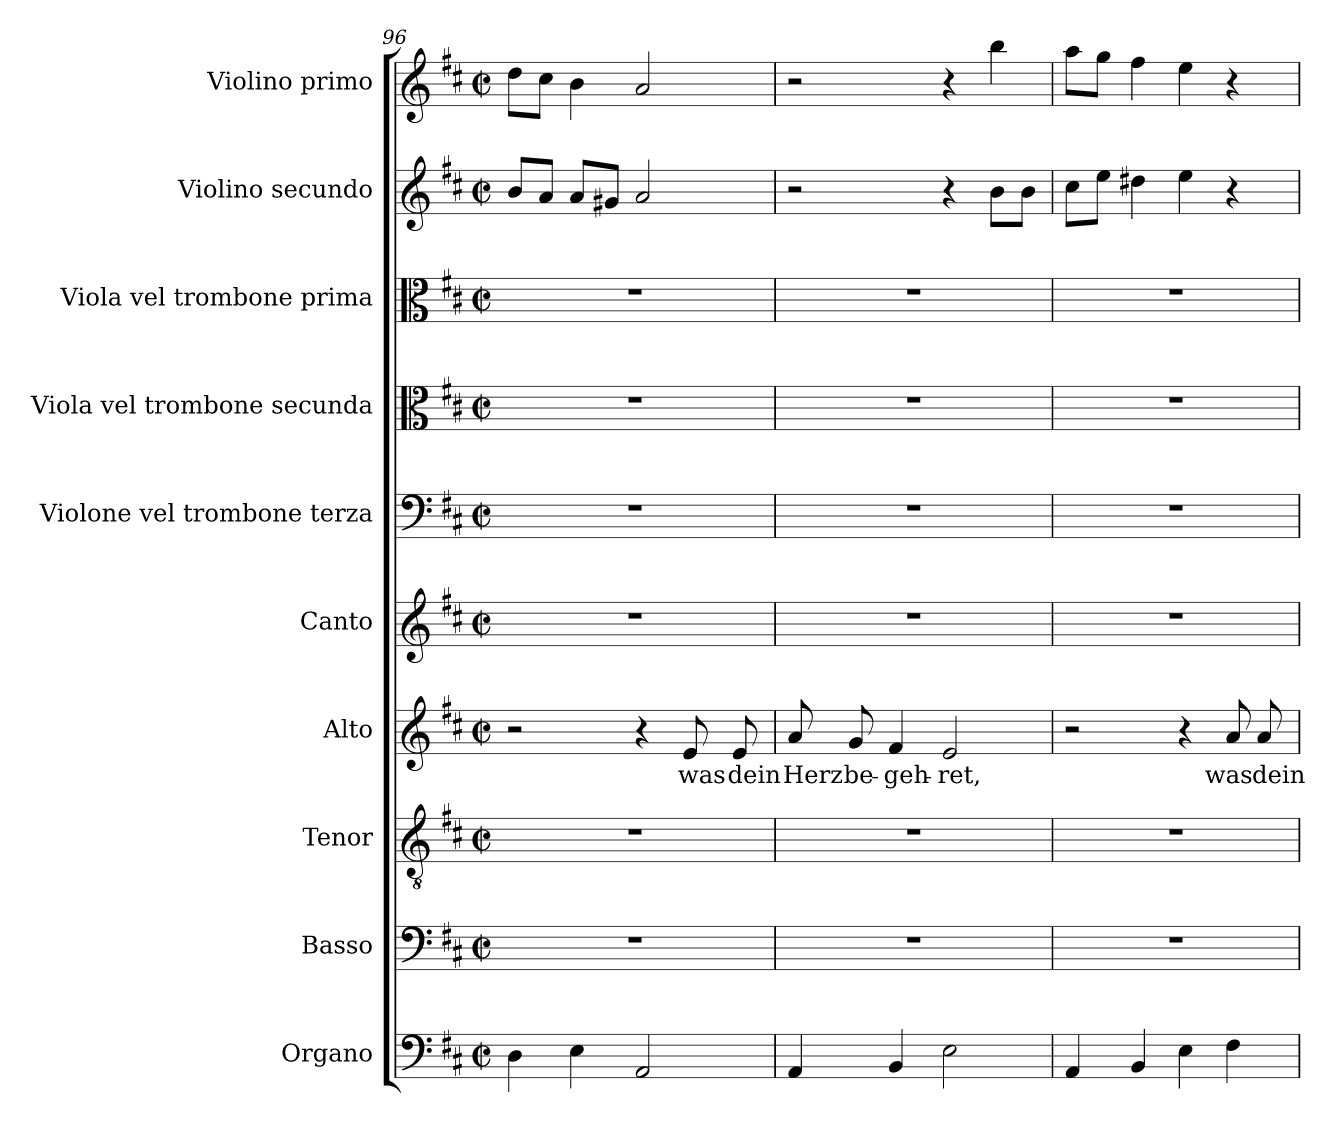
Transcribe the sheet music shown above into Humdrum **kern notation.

**kern	**kern	**kern	**kern	**text	**kern	**kern	**kern	**kern	**kern	**kern
*part10	*part9	*part8	*part7	*part7	*part6	*part5	*part4	*part3	*part2	*part1
*staff10	*staff9	*staff8	*staff7	*staff7	*staff6	*staff5	*staff4	*staff3	*staff2	*staff1
*I"Organo	*I"Basso	*I"Tenor	*I"Alto	*	*I"Canto	*I"Violone vel trombone  terza	*I"Viola vel trombone secunda	*I"Viola vel trombone prima	*I"Violino secundo	*I"Violino primo
*	*I'B	*I'T	*I'A	*	*I'C	*I'Vn	*I'Va2	*I'Va1	*I'Vi2	*I'Vi1
*clefF4	*clefF4	*clefGv2	*clefG2	*	*clefG2	*clefF4	*clefC3	*clefC3	*clefG2	*clefG2
*k[f#c#]	*k[f#c#]	*k[f#c#]	*k[f#c#]	*	*k[f#c#]	*k[f#c#]	*k[f#c#]	*k[f#c#]	*k[f#c#]	*k[f#c#]
*D:	*D:	*D:	*D:	*	*D:	*D:	*D:	*D:	*D:	*D:
*M2/2	*M2/2	*M2/2	*M2/2	*	*M2/2	*M2/2	*M2/2	*M2/2	*M2/2	*M2/2
*met(c|)	*met(c|)	*met(c|)	*met(c|)	*	*met(c|)	*met(c|)	*met(c|)	*met(c|)	*met(c|)	*met(c|)
=96	=96	=96	=96	=96	=96	=96	=96	=96	=96	=96
4D\	1r	1r	2r	.	1r	1r	1r	1r	8b/L	8dd\L
.	.	.	.	.	.	.	.	.	8a/J	8cc#\J
4E\	.	.	.	.	.	.	.	.	8a/L	4b\
.	.	.	.	.	.	.	.	.	8g#X/J	.
2AA/	.	.	4r	.	.	.	.	.	2a/	2a/
!	!	!	!	!LO:LY:b	!	!	!	!	!	!
.	.	.	8e/	was	.	.	.	.	.	.
!	!	!	!	!LO:LY:b	!	!	!	!	!	!
.	.	.	8e/	dein	.	.	.	.	.	.
!!LO:PB:g=z
=97	=97	=97	=97	=97	=97	=97	=97	=97	=97	=97
!	!	!	!	!LO:LY:b	!	!	!	!	!	!
4AA/	1r	1r	8a/	Herz	1r	1r	1r	1r	2r	2r
!	!	!	!	!LO:LY:b	!	!	!	!	!	!
.	.	.	8g/	be-	.	.	.	.	.	.
!	!	!	!	!LO:LY:b	!	!	!	!	!	!
4BB/	.	.	4f#/	-geh-	.	.	.	.	.	.
!	!	!	!	!LO:LY:b	!	!	!	!	!	!
2E\	.	.	2e/	-ret,	.	.	.	.	4r	4r
.	.	.	.	.	.	.	.	.	8b\L	4bb\
.	.	.	.	.	.	.	.	.	8b\J	.
=98	=98	=98	=98	=98	=98	=98	=98	=98	=98	=98
4AA/	1r	1r	2r	.	1r	1r	1r	1r	8cc#\L	8aa\L
.	.	.	.	.	.	.	.	.	8ee\J	8gg\J
4BB/	.	.	.	.	.	.	.	.	4dd#X\	4ff#\
4E\	.	.	4r	.	.	.	.	.	4ee\	4ee\
!	!	!	!	!LO:LY:b	!	!	!	!	!	!
4F#\	.	.	8a/	was	.	.	.	.	4r	4r
!	!	!	!	!LO:LY:b	!	!	!	!	!	!
.	.	.	8a/	dein	.	.	.	.	.	.
=	=	=	=	=	=	=	=	=	=	=
*-	*-	*-	*-	*-	*-	*-	*-	*-	*-	*-
